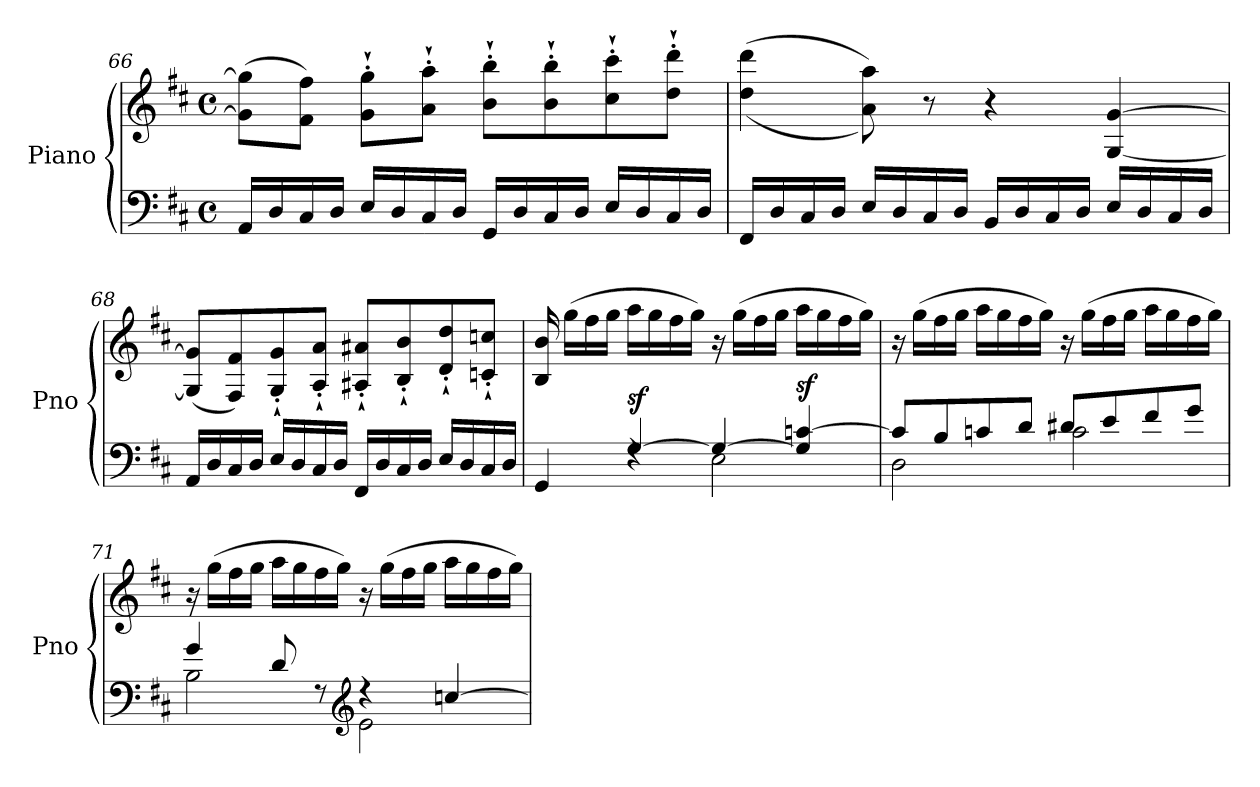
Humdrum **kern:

**kern	**kern	**dynam
*part1	*part1	*part1
*staff2	*staff1	*staff1/2
*I"Piano	*	*
*I'Pno	*	*
*clefF4	*clefG2	*
*k[f#c#]	*k[f#c#]	*
*M4/4	*M4/4	*
*met(c)	*met(c)	*
=66	=66	=66
16AA/LL	(>8g\] 8gg\]L	.
16D/	.	.
16C#/	8f#\ 8ff#\J)	.
16D/JJ	.	.
16E/LL	8g\'` 8gg\'`L	.
16D/	.	.
16C#/	8a\'` 8aa\'`J	.
16D/JJ	.	.
16GG/LL	8b\'` 8bb\'`L	.
16D/	.	.
16C#/	8b\'` 8bb\'`	.
16D/JJ	.	.
16E/LL	8cc#\'` 8ccc#\'`	.
16D/	.	.
16C#/	8dd\'` 8ddd\'`J	.
16D/JJ	.	.
=67	=67	=67
16FF#/LL	(>(>4dd\ 4ddd\	.
16D/	.	.
16C#/	.	.
16D/JJ	.	.
16E/LL	8a\ 8aa\))	.
16D/	.	.
16C#/	8r	.
16D/JJ	.	.
16BB/LL	4r	.
16D/	.	.
16C#/	.	.
16D/JJ	.	.
16E/LL	[4G/ [4g/	.
16D/	.	.
16C#/	.	.
16D/JJ	.	.
!!LO:PB:g=z
=68	=68	=68
16AA/LL	(<8G/] 8g/]L	.
16D/	.	.
16C#/	8F#/ 8f#/)	.
16D/JJ	.	.
16E/LL	8G/'` 8g/'`	.
16D/	.	.
16C#/	8A/'` 8a/'`J	.
16D/JJ	.	.
16FF#/LL	8A#X/'` 8a#X/'`L	.
16D/	.	.
16C#/	8B/'` 8b/'`	.
16D/JJ	.	.
16E/LL	8d/'` 8dd/'`	.
16D/	.	.
16C#/	8cn/'` 8ccn/'`J	.
16D/JJ	.	.
=69	=69	=69
*^	*	*
4GG/	4ryy	16B/ 16b/	.
.	.	(>16gg\LL	.
.	.	16ff#\	.
.	.	16gg\JJ	.
!	!	!	!LO:DY:a=2
[4G/	4rF	16aa\LL	sf
.	.	16gg\	.
.	.	16ff#\	.
.	.	16gg\JJ)	.
4G/_	2E\	16r	.
.	.	(>16gg\LL	.
.	.	16ff#\	.
.	.	16gg\JJ	.
!	!	!	!LO:DY:a=2
4G/] [4cn/	.	16aa\LL	sf
.	.	16gg\	.
.	.	16ff#\	.
.	.	16gg\JJ)	.
!!LO:LB:g=z
=70	=70	=70	=70
8c/L]	2D\	16r	.
.	.	(>16gg\LL	.
8B/	.	16ff#\	.
.	.	16gg\JJ	.
8cn/	.	16aa\LL	.
.	.	16gg\	.
8d/J	.	16ff#\	.
.	.	16gg\JJ)	.
8d#X/L	2c\	16r	.
.	.	(>16gg\LL	.
8e/	.	16ff#\	.
.	.	16gg\JJ	.
8f#/	.	16aa\LL	.
.	.	16gg\	.
8g/J	.	16ff#\	.
.	.	16gg\JJ)	.
!!LO:PB:g=z
=71	=71	=71	=71
4g/	2B\	16r	.
.	.	(>16gg\LL	.
.	.	16ff#\	.
.	.	16gg\JJ	.
8d/	.	16aa\LL	.
.	.	16gg\	.
8rF	.	16ff#\	.
.	.	16gg\JJ)	.
*clefG2	*	*	*
!	!	!	!LO:DY:b
4rdd	2e\	16r	other-dynamics
.	.	(>16gg\LL	.
.	.	16ff#\	.
.	.	16gg\JJ	.
[4ccn/	.	16aa\LL	.
.	.	16gg\	.
.	.	16ff#\	.
.	.	16gg\JJ)	.
*v	*v	*	*
=	=	=
*-	*-	*-
